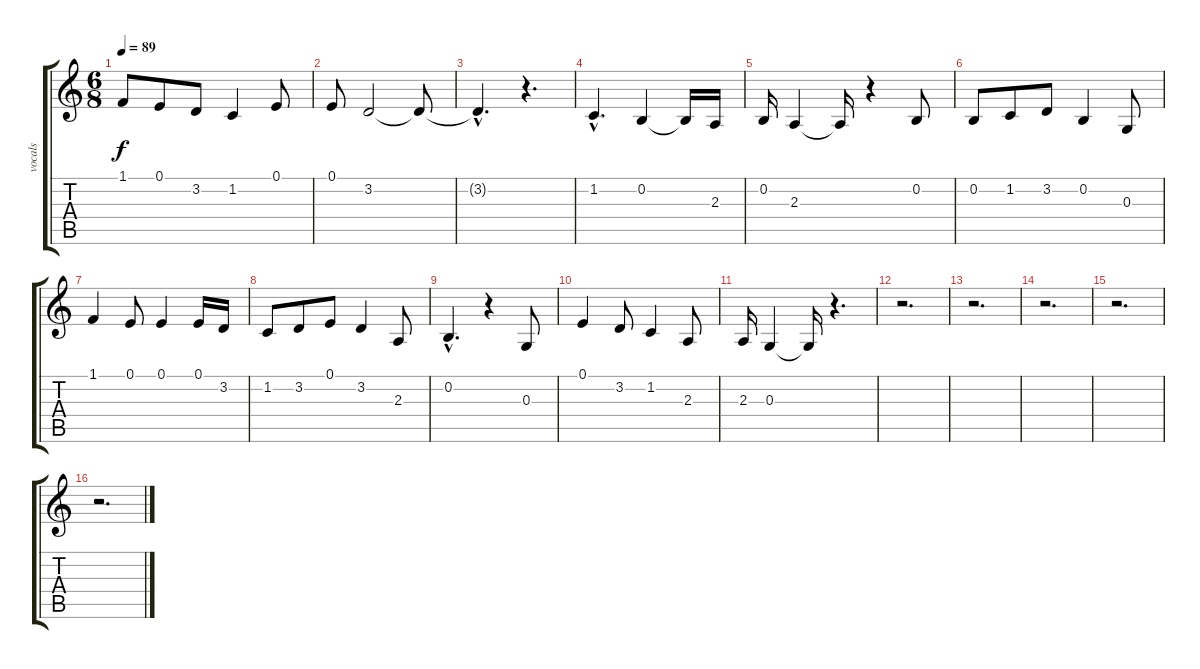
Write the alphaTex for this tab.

\track ("vocals" "vocals") {instrument oboe}
\staff {score tabs}
\tuning (E4 B3 G3 D3 A2 E2) {hide}
\ts (6 8)
\tempo 89
\clef g2
\ks c
1.1.8{dy f} 0.1.8 3.2.8 1.2.4 0.1.8 |
0.1.8 3.2.2 3.2{t}.8 |
3.2{hac t}.4{d} r.4{d} |
1.2{hac}.4{d} 0.2.4 0.2{t}.16 2.3.16 |
0.2.16 2.3.4 2.3{t}.16 r.4 0.2.8 |
0.2.8 1.2.8 3.2.8 0.2.4 0.3.8 |
1.1.4 0.1.8 0.1.4 0.1.16 3.2.16 |
1.2.8 3.2.8 0.1.8 3.2.4 2.3.8 |
0.2{hac}.4{d} r.4 0.3.8 |
0.1.4 3.2.8 1.2.4 2.3.8 |
2.3.16 0.3.4 0.3{t}.16 r.4{d} |
r.2{d} |
r.2{d} |
r.2{d} |
r.2{d} |
r.2{d}
